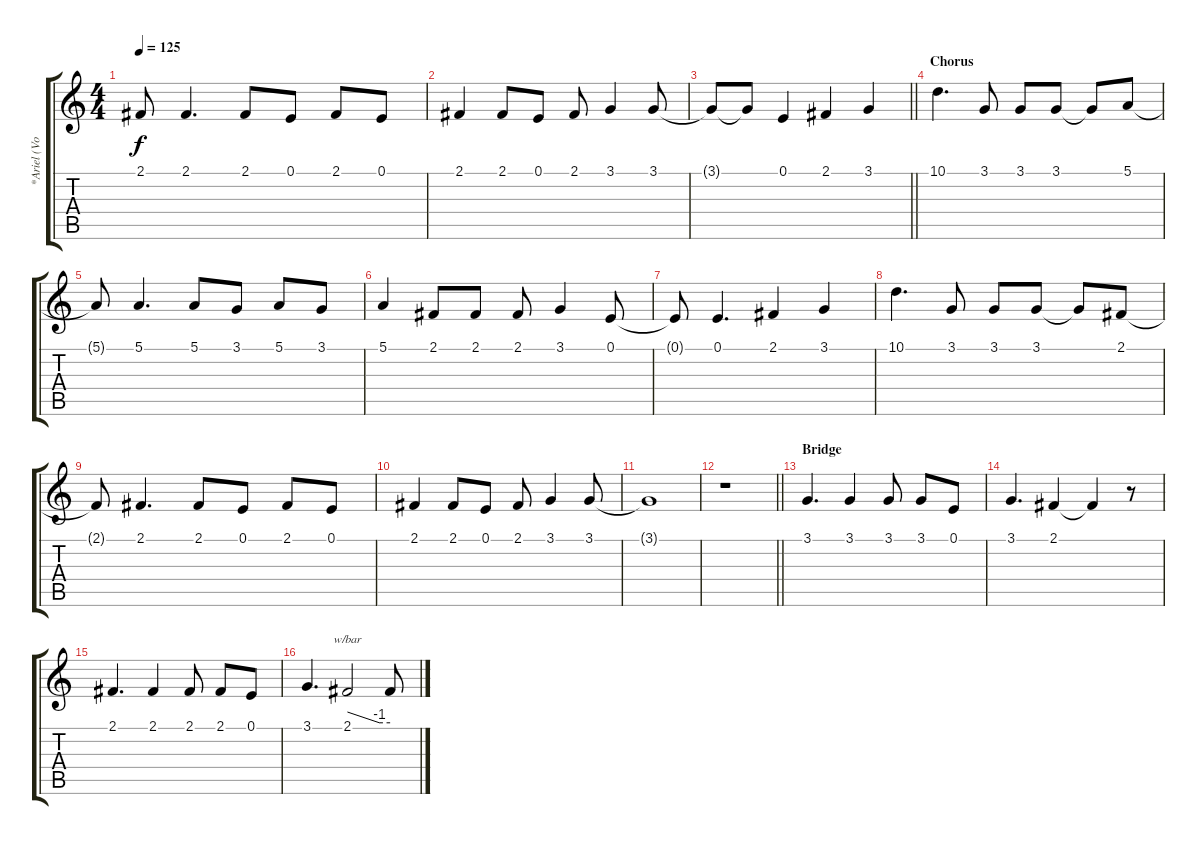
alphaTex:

\track ("*Ariel (Vocal)" "*Ariel (Vo") {instrument oboe}
\staff {score tabs}
\tuning (E4 B3 G3 D3 A2 E2) {hide}
\ts (4 4)
\tempo 125
\clef g2
\ks c
2.1{t}.8{dy f} 2.1.4{d} 2.1.8 0.1.8 2.1.8 0.1.8 |
2.1.4 2.1.8 0.1.8 2.1.8 3.1.4 3.1.8 |
\barLineRight lightlight
3.1{t}.8 3.1{t}.8 0.1.4 2.1.4 3.1.4 |
\section ("" "Chorus")
10.1.4{d} 3.1.8 3.1.8 3.1.8 3.1{t}.8 5.1.8 |
5.1{t}.8 5.1.4{d} 5.1.8 3.1.8 5.1.8 3.1.8 |
5.1.4 2.1.8 2.1.8 2.1.8 3.1.4 0.1.8 |
0.1{t}.8 0.1.4{d} 2.1.4 3.1.4 |
10.1.4{d} 3.1.8 3.1.8 3.1.8 3.1{t}.8 2.1.8 |
2.1{t}.8 2.1.4{d} 2.1.8 0.1.8 2.1.8 0.1.8 |
2.1.4 2.1.8 0.1.8 2.1.8 3.1.4 3.1.8 |
3.1{t}.1 |
\barLineRight lightlight
r.1 |
\section ("" "Bridge")
3.1.4{d} 3.1.4 3.1.8 3.1.8 0.1.8 |
3.1.4{d} 2.1.4 2.1{t}.4 r.8 |
2.1.4{d} 2.1.4 2.1.8 2.1.8 0.1.8 |
3.1.4{d} 2.1.2{tbe (custom default 0 0 45 -4 60 -4)} 2.1{t}.8
